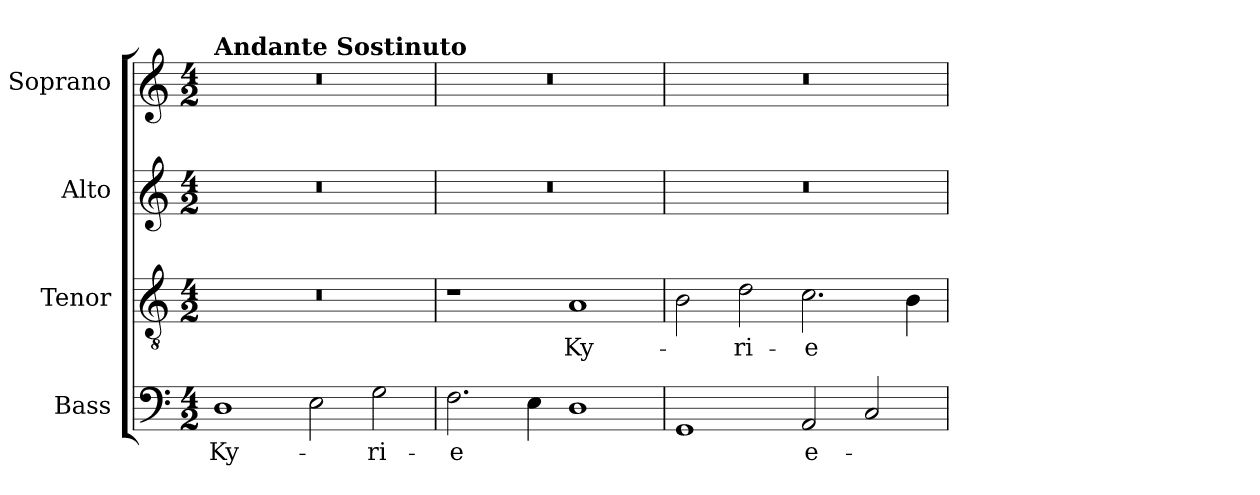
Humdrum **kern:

**kern	**text	**kern	**text	**kern	**kern
*part4	*part4	*part3	*part3	*part2	*part1
*staff4	*staff4	*staff3	*staff3	*staff2	*staff1
*I"Bass	*	*I"Tenor	*	*I"Alto	*I"Soprano
*clefF4	*	*clefGv2	*	*clefG2	*clefG2
*k[]	*	*k[]	*	*k[]	*k[]
*C:	*	*C:	*	*C:	*C:
*M4/2	*	*M4/2	*	*M4/2	*M4/2
=1	=1	=1	=1	=1	=1
!	!	!	!	!	!LO:TX:a:B:t=Andante Sostinuto
1D	Ky-	0r	.	0r	0r
2E\	.	.	.	.	.
2G\	-ri-	.	.	.	.
=2	=2	=2	=2	=2	=2
2.F\	-e	1r	.	0r	0r
4E\	.	.	.	.	.
1D	.	1A	Ky-	.	.
=3	=3	=3	=3	=3	=3
1GG	.	2B\	.	0r	0r
.	.	2d\	-ri-	.	.
2AA/	e-	2.c\	-e	.	.
2C/	.	.	.	.	.
.	.	4B\	.	.	.
=	=	=	=	=	=
*-	*-	*-	*-	*-	*-
